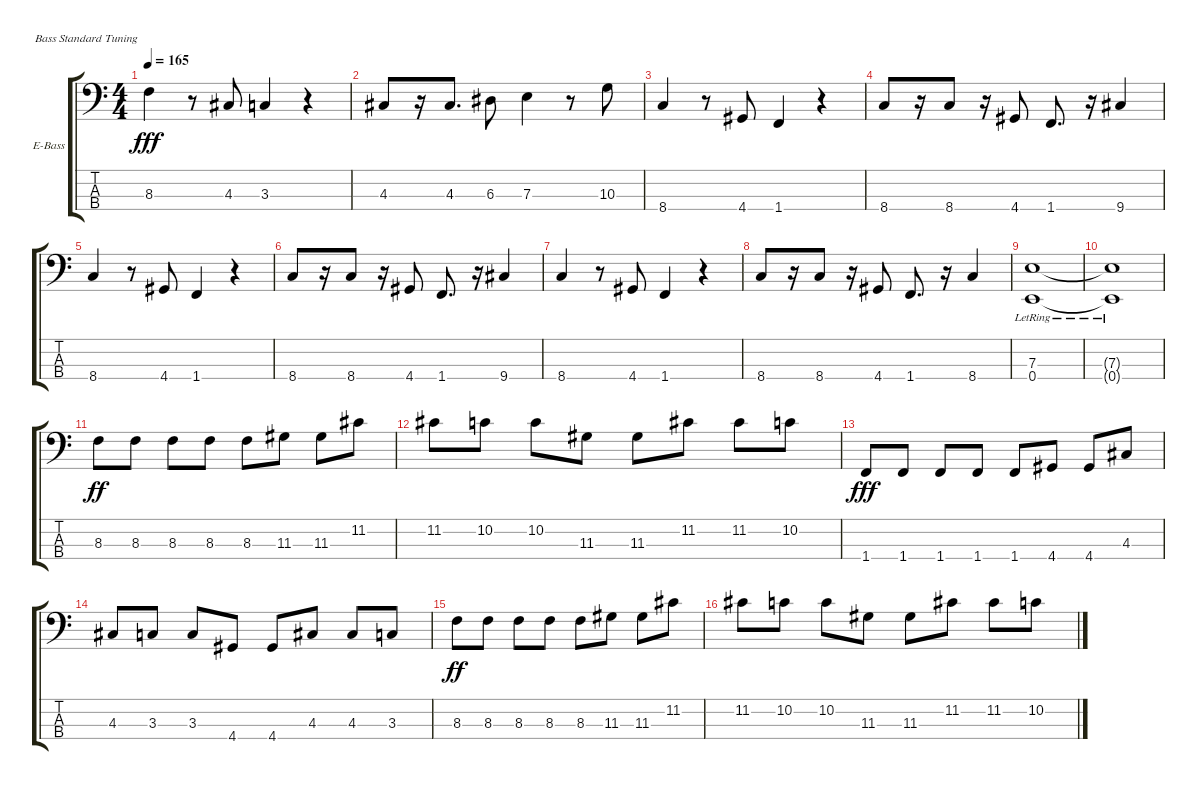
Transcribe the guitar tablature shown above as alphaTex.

\defaultSystemsLayout 4
\bracketExtendMode groupsimilarinstruments
\firstSystemTrackNameOrientation horizontal
\otherSystemsTrackNameOrientation horizontal
\track ("O`Malley" "E-Bass") {instrument electricbassfinger}
\staff {score tabs}
\tuning (G2 D2 A1 E1)
\ts (4 4)
\tempo 165
\clef f4
\ks c
8.3.4{dy fff} r.8 4.3.8 3.3.4 r.4 |
4.3.8 r.16 4.3.8{d} 6.3.8 7.3.4 r.8 10.3.8 |
8.4.4 r.8 4.4.8 1.4.4 r.4 |
8.4.8 r.16 8.4.8 r.16 4.4.8 1.4.8{d} r.16 9.4.4 |
8.4.4 r.8 4.4.8 1.4.4 r.4 |
8.4.8 r.16 8.4.8 r.16 4.4.8 1.4.8{d} r.16 9.4.4 |
8.4.4 r.8 4.4.8 1.4.4 r.4 |
8.4.8 r.16 8.4.8 r.16 4.4.8 1.4.8{d} r.16 8.4.4 |
(7.3{lr} 0.4{lr}).1 |
(0.4{lr t} 7.3{lr t}).1 |
8.3.8{dy ff} 8.3.8 8.3.8 8.3.8 8.3.8 11.3.8 11.3.8 11.2.8 |
11.2.8 10.2.8 10.2.8 11.3.8 11.3.8 11.2.8 11.2.8 10.2.8 |
1.4.8{dy fff} 1.4.8 1.4.8 1.4.8 1.4.8 4.4.8 4.4.8 4.3.8 |
4.3.8 3.3.8 3.3.8 4.4.8 4.4.8 4.3.8 4.3.8 3.3.8 |
8.3.8{dy ff} 8.3.8 8.3.8 8.3.8 8.3.8 11.3.8 11.3.8 11.2.8 |
11.2.8 10.2.8 10.2.8 11.3.8 11.3.8 11.2.8 11.2.8 10.2.8
